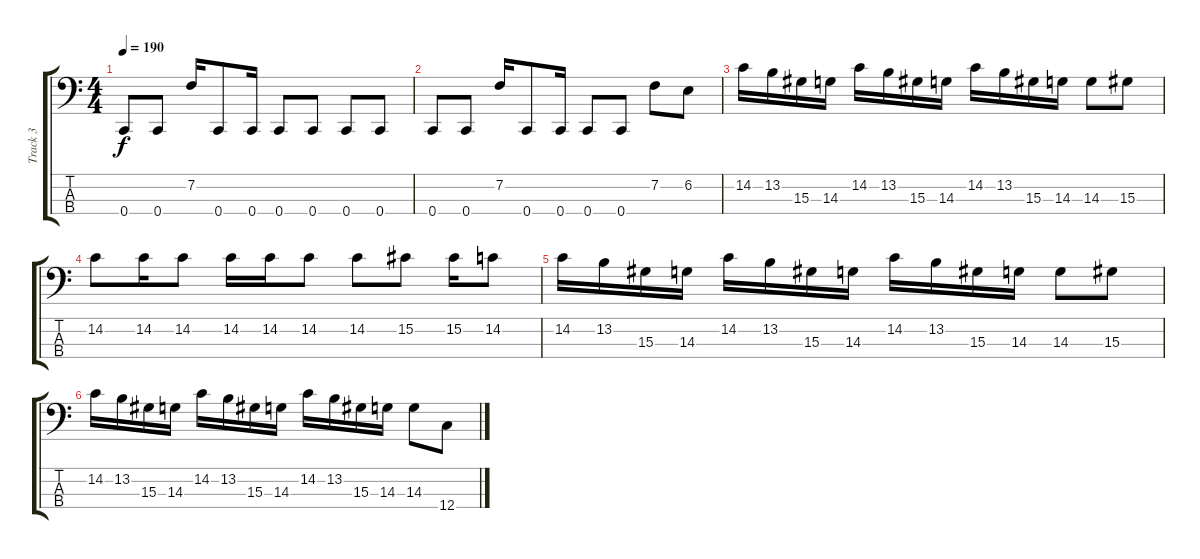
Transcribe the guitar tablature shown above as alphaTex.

\track ("Track 3" "Track 3") {instrument slapbass1}
\staff {score tabs}
\tuning (Eb2 Bb1 F1 C1) {hide}
\ts (4 4)
\tempo 190
\clef f4
\ks c
0.4.8{dy f} 0.4.8 7.2.16 0.4.8 0.4.16 0.4.8 0.4.8 0.4.8 0.4.8 |
0.4.8 0.4.8 7.2.16 0.4.8 0.4.16 0.4.8 0.4.8 7.2.8 6.2.8 |
14.2.16 13.2.16 15.3.16 14.3.16 14.2.16 13.2.16 15.3.16 14.3.16 14.2.16 13.2.16 15.3.16 14.3.16 14.3.8 15.3.8 |
14.2.8 14.2.16 14.2.8 14.2.16 14.2.16 14.2.8 14.2.8 15.2.8 15.2.16 14.2.8 |
14.2.16 13.2.16 15.3.16 14.3.16 14.2.16 13.2.16 15.3.16 14.3.16 14.2.16 13.2.16 15.3.16 14.3.16 14.3.8 15.3.8 |
14.2.16 13.2.16 15.3.16 14.3.16 14.2.16 13.2.16 15.3.16 14.3.16 14.2.16 13.2.16 15.3.16 14.3.16 14.3.8 12.4.8
